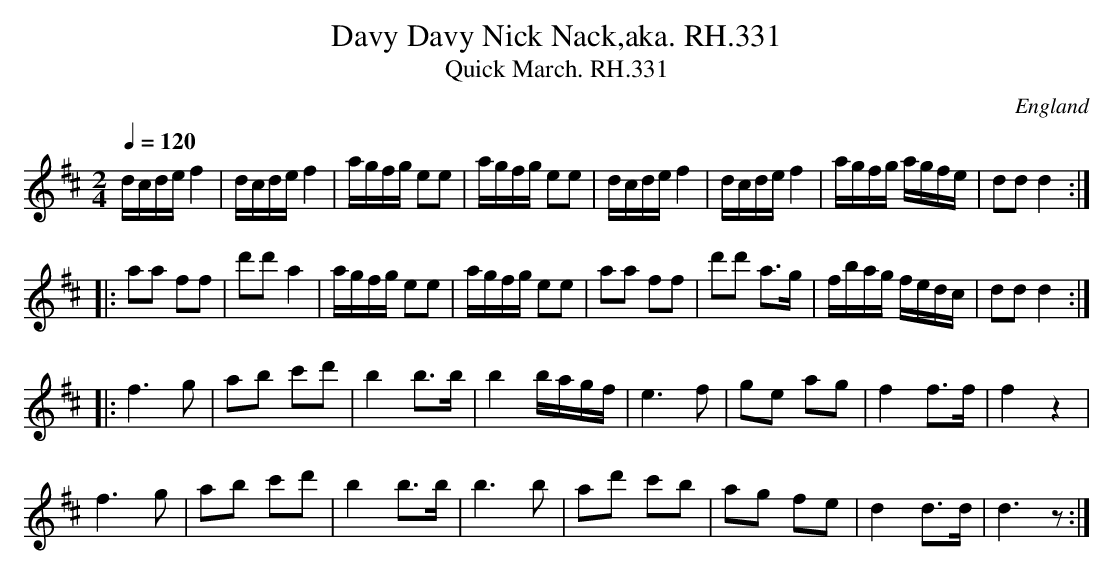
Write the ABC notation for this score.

X:1
T:Davy Davy Nick Nack,aka. RH.331
T:Quick March. RH.331
O:England
M:2/4
L:1/16
Q:1/4=120
K:D
dcde f4|dcde f4|agfg e2e2|agfg e2e2|\
dcde f4|dcde f4|agfg agfe|d2d2 d4:|
|:a2a2 f2f2|d'2d'2 a4|agfg e2e2|agfg e2e2|\
a2a2 f2f2|d'2d'2 a3g|fbag fedc|d2d2 d4:|
|:f6 g2|a2b2 c'2d'2|b4 b3b|b4 bagf|\
e6 f2|g2e2 a2g2|f4 f3f|f4 z4|
f6 g2|a2b2 c'2d'2|b4 b3b|b6 b2|\
a2d'2 c'2b2|a2g2 f2e2|d4 d3d|d6 z2:|
